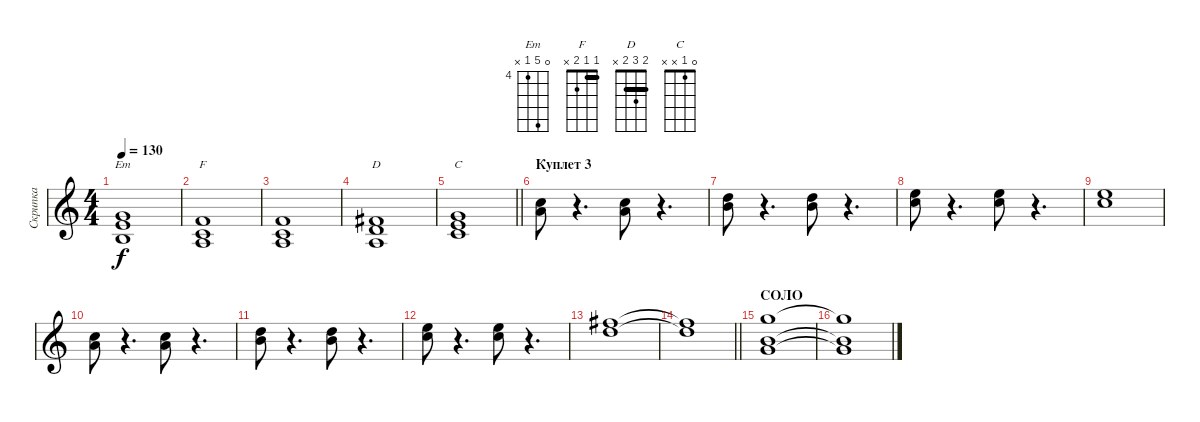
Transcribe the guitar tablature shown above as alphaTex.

\track ("Скрипка" "Скрипка") {instrument stringensemble1}
\staff {score}
\tuning (E4 B3 G3 D3) {hide}
\chord ("Em" 0 8 4 x) {firstfret 4}
\chord ("F" 1 1 2 x) {barre 1}
\chord ("D" 2 3 2 x) {barre 2}
\chord ("C" 0 1 x x)
\ts (4 4)
\tempo 130
\clef g2
\ks c
(0.1 8.2 4.3).1{ch "Em" dy f} |
(1.1 1.2 2.3).1{ch "F"} |
(1.1 1.2 2.3).1 |
(2.1 3.2 2.3).1{ch "D"} |
\barLineRight lightlight
(0.1 1.2 12.3).1{ch "C"} |
\section ("" "Куплет 3")
(5.1 13.2).8{volume 15} r.4{d} (5.1 13.2).8 r.4{d} |
(7.1 15.2).8 r.4{d} (7.1 15.2).8 r.4{d} |
(8.1 17.2).8 r.4{d} (8.1 17.2).8 r.4{d} |
(8.1 17.2).1 |
(5.1 13.2).8 r.4{d} (5.1 13.2).8 r.4{d} |
(7.1 15.2).8 r.4{d} (7.1 15.2).8 r.4{d} |
(8.1 17.2).8 r.4{d} (8.1 17.2).8 r.4{d} |
(14.1 15.2).1 |
\barLineRight lightlight
(14.1{t} 15.2{t}).1 |
\section ("" "СОЛО")
(15.1 8.2 16.3).1{volume 13} |
(15.1{t} 8.2{t} 16.3{t}).1
